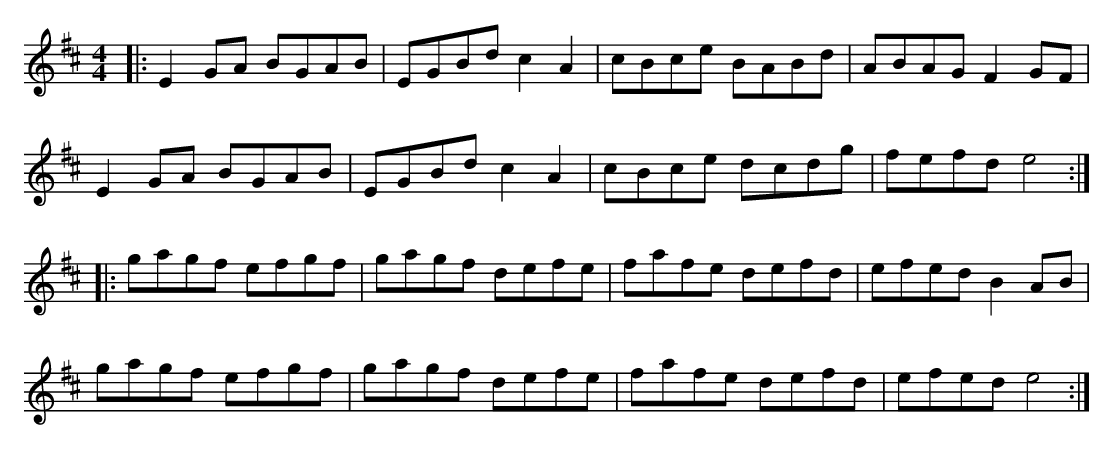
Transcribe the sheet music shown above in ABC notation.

X:1
M:4/4
K:Edor
|:E2GA BGAB|EGBd c2A2|cBce BABd|ABAG F2GF|
E2GA BGAB|EGBd c2A2|cBce dcdg|fefd e4:|
|:gagf efgf|gagf defe|fafe defd|efed B2AB|
gagf efgf|gagf defe|fafe defd|efed e4:|
